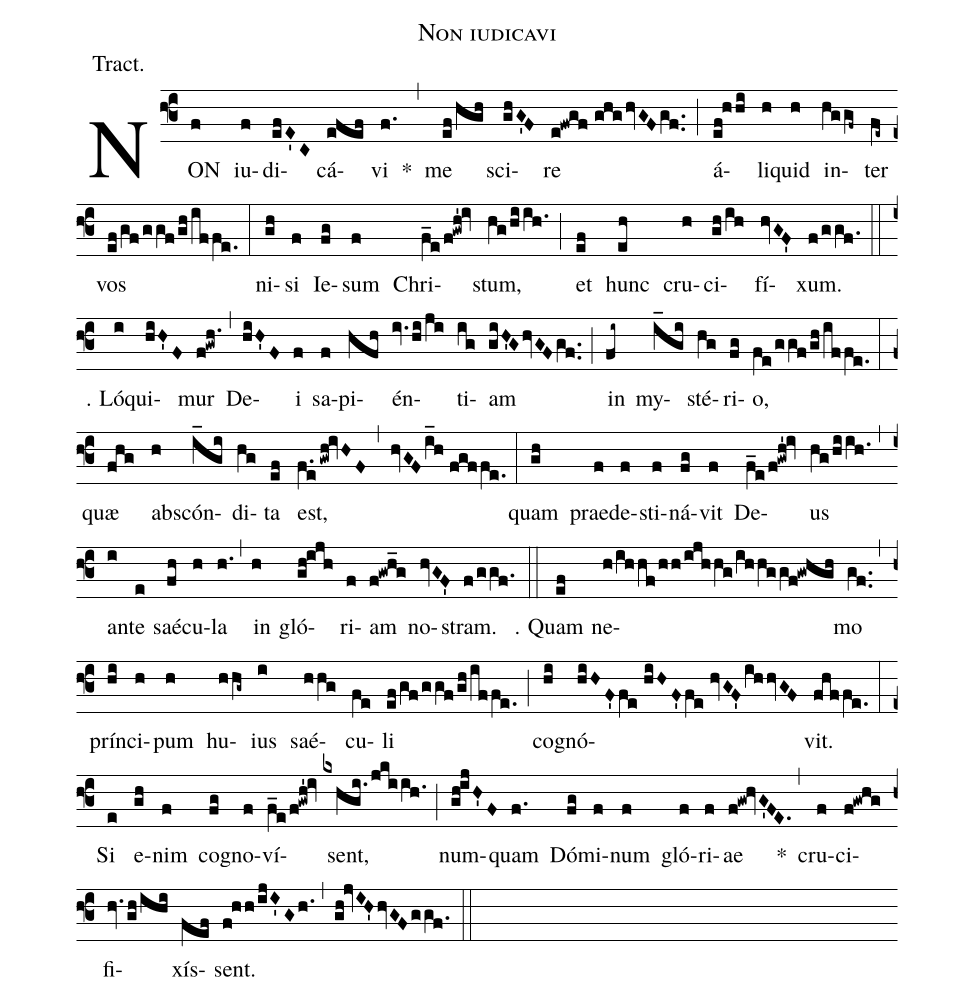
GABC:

name:Non iudicavi;
annotation:Tract.;
mode:2;
office-part:Tract;
%%
(f3) NON(f) iu(f)di(efE'C)cá(efef)vi(f.) *(,)
me(ef/hgh) sci(ghG'F)re(e!fwgf//ghg/hvGF/gf..) (;)
á(ef!hhi)li(h)quid(h) in(hggf~)ter(fe~) vos(ef/gf/ggf/gh/iffe.) (:)
ni(gh)si(f) Ie(fg)sum(f) Chri(f_e/f!gwh'!iv)stum,(hg/hiih.) (;)
et(ef) hunc(eh) cru(h)ci(gh/ih)fí(hvGF')xum.(f/ggf.) (::)
℣. Ló(i)qui(hiH'F)mur(f!gwh.) (,)
De(hiH'F)i(f) sa(f)pi(hfh)én(iv./hi/ji)ti(ig)am(giH'G/hvGF/gf..) (;)
in(fi~) my(i_gi)sté(hg)ri(fg)o,(fe/ggf/gh/iffe.) (:)
quæ(fhg) ab(h)scón(i_gi)di(hg)ta(ef) est,(f.e/gwh!ivHF) (,)
(hvGF/i_h//fgffe.) (:)
quam(gh) prae(f)de(f)sti(f)ná(fg)vit(f) De(f_e/f!gwh'!iv)us(hg/hiih.) (,)
an(i)te(e) saé(fh)cu(h)la(h.) (,)
in(h) gló(gh!ijh)ri(f)am(f!gwh_g) no(hvGF')stram.(f/ggf.) (::)
℣. Quam(ef) ne(h/ihhf/hh/ijhhg/ihhggf!gwhgh)mo(gf..) (,)
prín(hi)ci(h)pum(h) hu(hhg~)ius(i) saé(hhg)cu(fe)li(ef/gf/ggf/gh/iffe.) (;)
co(hi)gnó(hiHF'/fe//hiHF'/fe//hvGF'/ihhvGF)vit.(fhffe.) (:)
Si(e) e(gh)nim(f) co(fg)gno(f)ví(f_e/f!gwh'!iv)sent,(kxhgi./jkiih.) (;)
num(gh!ijH'F)quam(f.) Dó(fg)mi(f)num(f) gló(f)ri(f)ae(f!gw!hvG'FE.) *(,)
cru(f)ci(f!gwhg)fi(hv./gh/ihi)xís(fef)sent.(f!hh/ijI'Gh.) (,)
(gh!jvIH'/hvGF/ggf.) (::)
